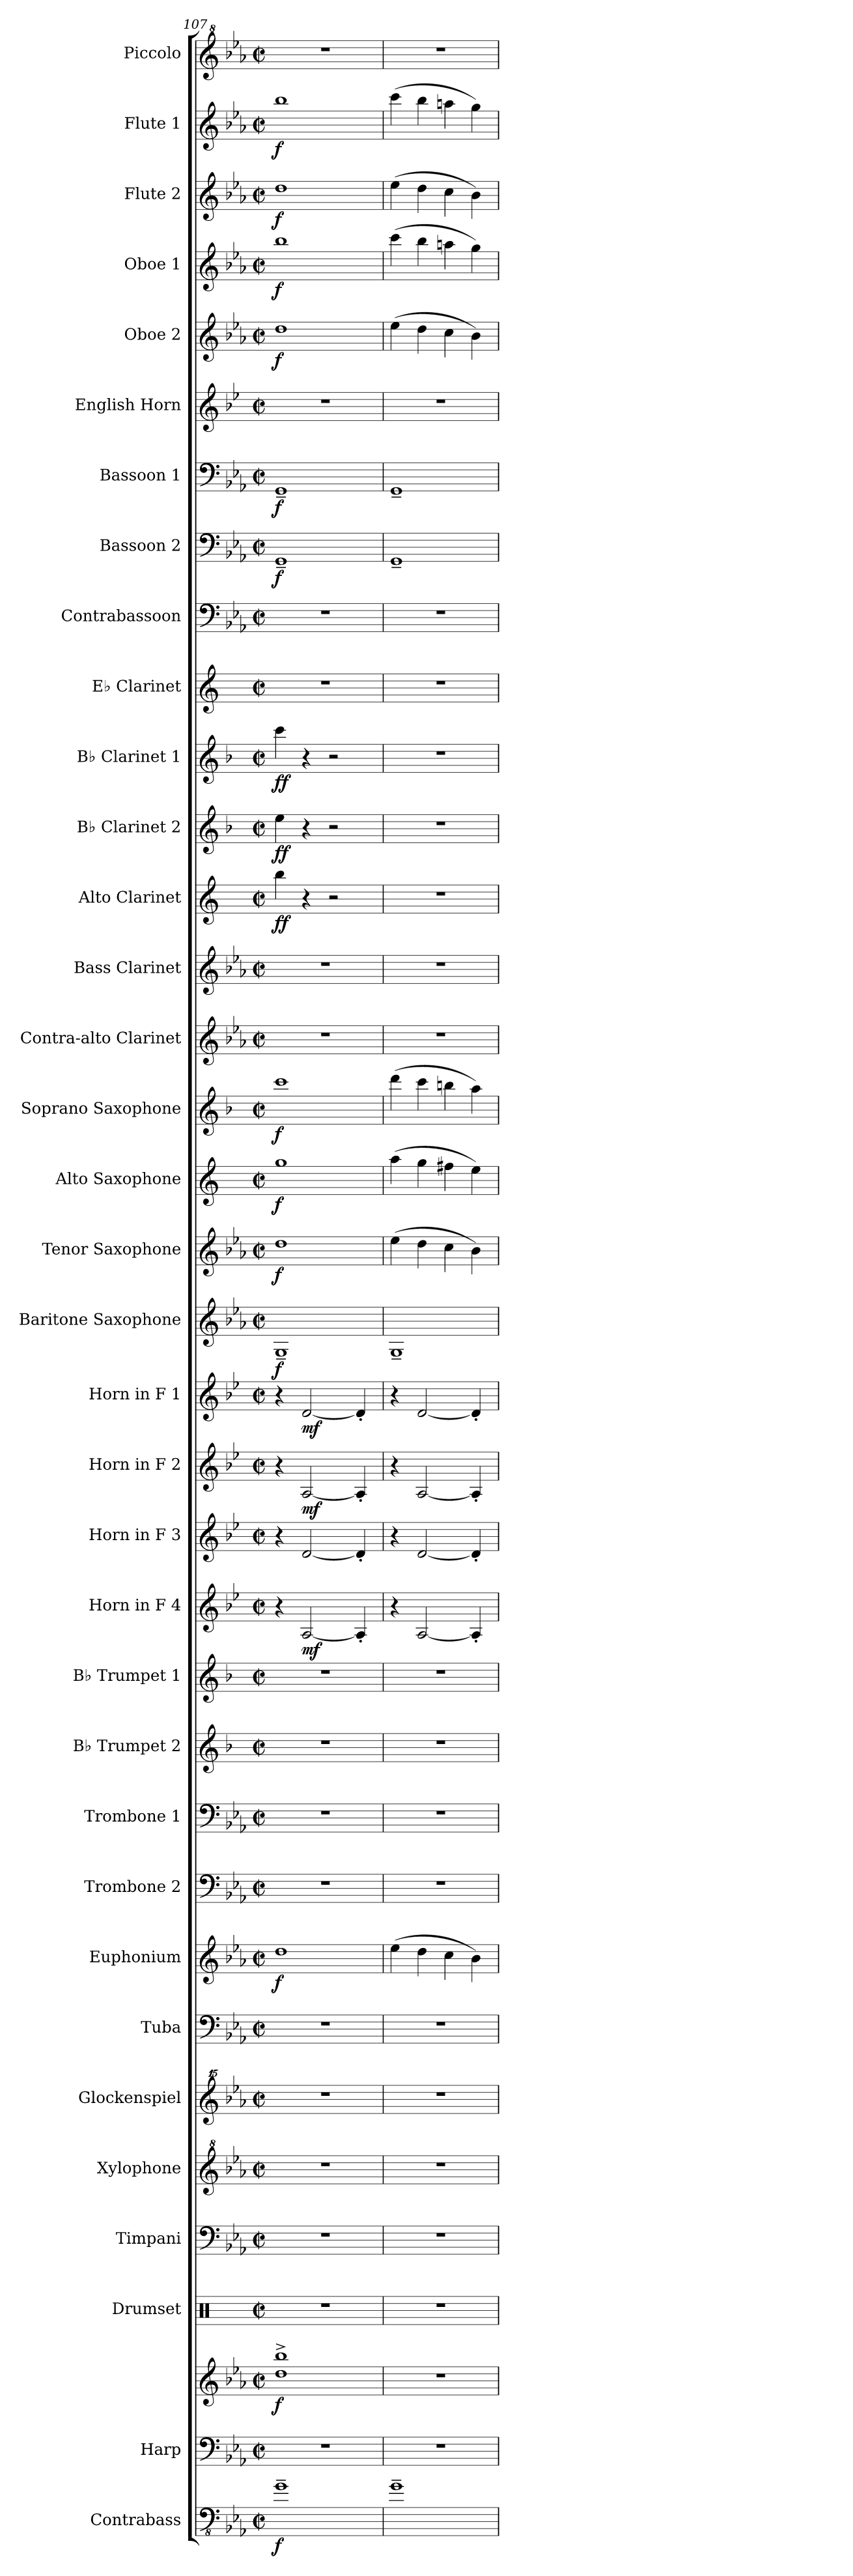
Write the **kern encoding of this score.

**kern	**dynam	**kern	**kern	**dynam	**kern	**kern	**kern	**kern	**kern	**kern	**dynam	**kern	**kern	**kern	**kern	**kern	**dynam	**kern	**dynam	**kern	**dynam	**kern	**dynam	**kern	**dynam	**kern	**dynam	**kern	**dynam	**kern	**dynam	**kern	**kern	**kern	**dynam	**kern	**dynam	**kern	**dynam	**kern	**kern	**kern	**dynam	**kern	**dynam	**kern	**kern	**dynam	**kern	**dynam	**kern	**dynam	**kern	**dynam	**kern
*part35	*part35	*part34	*part34	*part34	*part33	*part32	*part31	*part30	*part29	*part28	*part28	*part27	*part26	*part25	*part24	*part23	*part23	*part22	*part22	*part21	*part21	*part20	*part20	*part19	*part19	*part18	*part18	*part17	*part17	*part16	*part16	*part15	*part14	*part13	*part13	*part12	*part12	*part11	*part11	*part10	*part9	*part8	*part8	*part7	*part7	*part6	*part5	*part5	*part4	*part4	*part3	*part3	*part2	*part2	*part1
*staff36	*staff36	*staff35	*staff34	*staff34/35	*staff33	*staff32	*staff31	*staff30	*staff29	*staff28	*staff28	*staff27	*staff26	*staff25	*staff24	*staff23	*staff23	*staff22	*staff22	*staff21	*staff21	*staff20	*staff20	*staff19	*staff19	*staff18	*staff18	*staff17	*staff17	*staff16	*staff16	*staff15	*staff14	*staff13	*staff13	*staff12	*staff12	*staff11	*staff11	*staff10	*staff9	*staff8	*staff8	*staff7	*staff7	*staff6	*staff5	*staff5	*staff4	*staff4	*staff3	*staff3	*staff2	*staff2	*staff1
*I"Contrabass	*	*I"Harp	*	*	*I"Drumset	*I"Timpani	*I"Xylophone	*I"Glockenspiel	*I"Tuba	*I"Euphonium	*	*I"Trombone 2	*I"Trombone 1	*I"B♭ Trumpet 2	*I"B♭ Trumpet 1	*I"Horn in F 4	*	*I"Horn in F 3	*	*I"Horn in F 2	*	*I"Horn in F 1	*	*I"Baritone Saxophone	*	*I"Tenor Saxophone	*	*I"Alto Saxophone	*	*I"Soprano Saxophone	*	*I"Contra-alto Clarinet	*I"Bass Clarinet	*I"Alto Clarinet	*	*I"B♭ Clarinet 2	*	*I"B♭ Clarinet 1	*	*I"E♭ Clarinet	*I"Contrabassoon	*I"Bassoon 2	*	*I"Bassoon 1	*	*I"English Horn	*I"Oboe 2	*	*I"Oboe 1	*	*I"Flute 2	*	*I"Flute 1	*	*I"Piccolo
*I'Cb.	*	*I'Hrp.	*	*	*I'Drs.	*I'Timp.	*I'Xyl.	*I'Glk.	*I'Tba.	*I'Euph.	*	*I'Tbn. 2	*I'Tbn. 1	*I'B♭ Tpt. 2	*I'B♭ Tpt. 1	*I'Hn. 4	*	*I'Hn. 3	*	*I'Hn. 2	*	*I'Hn. 1	*	*I'Bar. Sax.	*	*I'T. Sax.	*	*I'A. Sax.	*	*I'S. Sax.	*	*I'C-a. Cl.	*I'B. Cl.	*I'A. Cl.	*	*I'B♭ Cl. 2	*	*I'B♭ Cl. 1	*	*I'E♭ Cl.	*I'Cbsn.	*I'Bsn. 2	*	*I'Bsn. 1	*	*I'E. Hn.	*I'Ob. 2	*	*I'Ob. 1	*	*I'Fl. 2	*	*I'Fl. 1	*	*I'Picc.
*clefFv4	*	*clefF4	*clefG2	*	*clefX	*clefF4	*clefG^2	*clefG^^2	*clefF4	*clefG2	*	*clefF4	*clefF4	*clefG2	*clefG2	*clefG2	*	*clefG2	*	*clefG2	*	*clefG2	*	*clefG2	*	*clefG2	*	*clefG2	*	*clefG2	*	*clefG2	*clefG2	*clefG2	*	*clefG2	*	*clefG2	*	*clefG2	*clefF4	*clefF4	*	*clefF4	*	*clefG2	*clefG2	*	*clefG2	*	*clefG2	*	*clefG2	*	*clefG^2
*ITrd7c12	*	*	*	*	*	*	*	*	*	*ITrd8c14	*	*	*	*ITrd1c2	*ITrd1c2	*ITrd4c7	*	*ITrd4c7	*	*ITrd4c7	*	*ITrd4c7	*	*ITrd12c21	*	*ITrd8c14	*	*ITrd5c9	*	*ITrd1c2	*	*ITrd12c21	*ITrd8c14	*ITrd5c9	*	*ITrd1c2	*	*ITrd1c2	*	*ITrd-2c-3	*ITrd7c12	*	*	*	*	*ITrd4c7	*	*	*	*	*	*	*	*	*ITrd-7c-12
*k[b-e-a-]	*	*k[b-e-a-]	*k[b-e-a-]	*	*k[]	*k[b-e-a-]	*k[b-e-a-]	*k[b-e-a-]	*k[b-e-a-]	*k[b-e-a-]	*	*k[b-e-a-]	*k[b-e-a-]	*k[b-e-a-]	*k[b-e-a-]	*k[b-e-a-]	*	*k[b-e-a-]	*	*k[b-e-a-]	*	*k[b-e-a-]	*	*k[b-e-a-]	*	*k[b-e-a-]	*	*k[b-e-a-]	*	*k[b-e-a-]	*	*k[b-e-a-]	*k[b-e-a-]	*k[b-e-a-]	*	*k[b-e-a-]	*	*k[b-e-a-]	*	*k[b-e-a-]	*k[b-e-a-]	*k[b-e-a-]	*	*k[b-e-a-]	*	*k[b-e-a-]	*k[b-e-a-]	*	*k[b-e-a-]	*	*k[b-e-a-]	*	*k[b-e-a-]	*	*k[b-e-a-]
*M4/4	*	*M4/4	*M4/4	*	*M4/4	*M4/4	*M4/4	*M4/4	*M4/4	*M4/4	*	*M4/4	*M4/4	*M4/4	*M4/4	*M4/4	*	*M4/4	*	*M4/4	*	*M4/4	*	*M4/4	*	*M4/4	*	*M4/4	*	*M4/4	*	*M4/4	*M4/4	*M4/4	*	*M4/4	*	*M4/4	*	*M4/4	*M4/4	*M4/4	*	*M4/4	*	*M4/4	*M4/4	*	*M4/4	*	*M4/4	*	*M4/4	*	*M4/4
*met(c|)	*	*met(c|)	*met(c|)	*	*met(c|)	*met(c|)	*met(c|)	*met(c|)	*met(c|)	*met(c|)	*	*met(c|)	*met(c|)	*met(c|)	*met(c|)	*met(c|)	*	*met(c|)	*	*met(c|)	*	*met(c|)	*	*met(c|)	*	*met(c|)	*	*met(c|)	*	*met(c|)	*	*met(c|)	*met(c|)	*met(c|)	*	*met(c|)	*	*met(c|)	*	*met(c|)	*met(c|)	*met(c|)	*	*met(c|)	*	*met(c|)	*met(c|)	*	*met(c|)	*	*met(c|)	*	*met(c|)	*	*met(c|)
=107	=107	=107	=107	=107	=107	=107	=107	=107	=107	=107	=107	=107	=107	=107	=107	=107	=107	=107	=107	=107	=107	=107	=107	=107	=107	=107	=107	=107	=107	=107	=107	=107	=107	=107	=107	=107	=107	=107	=107	=107	=107	=107	=107	=107	=107	=107	=107	=107	=107	=107	=107	=107	=107	=107	=107
!	!LO:DY:b	!	!	!LO:DY:b	!	!	!	!	!	!	!LO:DY:b	!	!	!	!	!	!	!	!	!	!	!	!	!	!LO:DY:b	!	!LO:DY:b	!	!LO:DY:b	!	!LO:DY:b	!	!	!	!LO:DY:b	!	!LO:DY:b	!	!LO:DY:b	!	!	!	!LO:DY:b	!	!LO:DY:b	!	!	!LO:DY:b	!	!LO:DY:b	!	!LO:DY:b	!	!LO:DY:b	!
1GG~	f	1r	1dd^ 1bb-^	f	1r	1r	1r	1r	1r	1d	f	1r	1r	1r	1r	4r	.	4r	.	4r	.	4r	.	1GG~	f	1d	f	1b-	f	1bb-	f	1r	1r	4dd\	ff	4dd\	ff	4bb-\	ff	1r	1r	1GG~	f	1GG~	f	1r	1dd	f	1bb-	f	1dd	f	1bb-	f	1r
!	!	!	!	!	!	!	!	!	!	!	!	!	!	!	!	!	!LO:DY:b	!	!LO:DY:b	!	!	!	!	!	!	!	!	!	!	!	!	!	!	!	!	!	!	!	!	!	!	!	!	!	!	!	!	!	!	!	!	!	!	!	!
!	!	!	!	!	!	!	!	!	!	!	!	!	!	!	!	!	!	!	!LO:DY:n=1:b	!	!	!	!	!	!	!	!	!	!	!	!	!	!	!	!	!	!	!	!	!	!	!	!	!	!	!	!	!	!	!	!	!	!	!	!
!	!	!	!	!	!	!	!	!	!	!	!	!	!	!	!	!	!	!	!LO:DY:n=2:b	!	!LO:DY:b	!	!LO:DY:b	!	!	!	!	!	!	!	!	!	!	!	!	!	!	!	!	!	!	!	!	!	!	!	!	!	!	!	!	!	!	!	!
.	.	.	.	.	.	.	.	.	.	.	.	.	.	.	.	[2D/	mf	[2G/	mf mf mf	[2D/	mf	[2G/	mf	.	.	.	.	.	.	.	.	.	.	4r	.	4r	.	4r	.	.	.	.	.	.	.	.	.	.	.	.	.	.	.	.	.
.	.	.	.	.	.	.	.	.	.	.	.	.	.	.	.	.	.	.	.	.	.	.	.	.	.	.	.	.	.	.	.	.	.	2r	.	2r	.	2r	.	.	.	.	.	.	.	.	.	.	.	.	.	.	.	.	.
.	.	.	.	.	.	.	.	.	.	.	.	.	.	.	.	4D'/]	.	4G'/]	.	4D'/]	.	4G'/]	.	.	.	.	.	.	.	.	.	.	.	.	.	.	.	.	.	.	.	.	.	.	.	.	.	.	.	.	.	.	.	.	.
=108	=108	=108	=108	=108	=108	=108	=108	=108	=108	=108	=108	=108	=108	=108	=108	=108	=108	=108	=108	=108	=108	=108	=108	=108	=108	=108	=108	=108	=108	=108	=108	=108	=108	=108	=108	=108	=108	=108	=108	=108	=108	=108	=108	=108	=108	=108	=108	=108	=108	=108	=108	=108	=108	=108	=108
1GG~	.	1r	1r	.	1r	1r	1r	1r	1r	(4e-\	.	1r	1r	1r	1r	4r	.	4r	.	4r	.	4r	.	1GG~	.	(4e-\	.	(4cc\	.	(4ccc\	.	1r	1r	1r	.	1r	.	1r	.	1r	1r	1GG~	.	1GG~	.	1r	(4ee-\	.	(4ccc\	.	(4ee-\	.	(4ccc\	.	1r
.	.	.	.	.	.	.	.	.	.	4d\	.	.	.	.	.	[2D/	.	[2G/	.	[2D/	.	[2G/	.	.	.	4d\	.	4b-\	.	4bb-\	.	.	.	.	.	.	.	.	.	.	.	.	.	.	.	.	4dd\	.	4bb-\	.	4dd\	.	4bb-\	.	.
.	.	.	.	.	.	.	.	.	.	4c\	.	.	.	.	.	.	.	.	.	.	.	.	.	.	.	4c\	.	4an\	.	4aan\	.	.	.	.	.	.	.	.	.	.	.	.	.	.	.	.	4cc\	.	4aan\	.	4cc\	.	4aan\	.	.
.	.	.	.	.	.	.	.	.	.	4B-\)	.	.	.	.	.	4D'/]	.	4G'/]	.	4D'/]	.	4G'/]	.	.	.	4B-\)	.	4g\)	.	4gg\)	.	.	.	.	.	.	.	.	.	.	.	.	.	.	.	.	4b-\)	.	4gg\)	.	4b-\)	.	4gg\)	.	.
=	=	=	=	=	=	=	=	=	=	=	=	=	=	=	=	=	=	=	=	=	=	=	=	=	=	=	=	=	=	=	=	=	=	=	=	=	=	=	=	=	=	=	=	=	=	=	=	=	=	=	=	=	=	=	=
*-	*-	*-	*-	*-	*-	*-	*-	*-	*-	*-	*-	*-	*-	*-	*-	*-	*-	*-	*-	*-	*-	*-	*-	*-	*-	*-	*-	*-	*-	*-	*-	*-	*-	*-	*-	*-	*-	*-	*-	*-	*-	*-	*-	*-	*-	*-	*-	*-	*-	*-	*-	*-	*-	*-	*-
